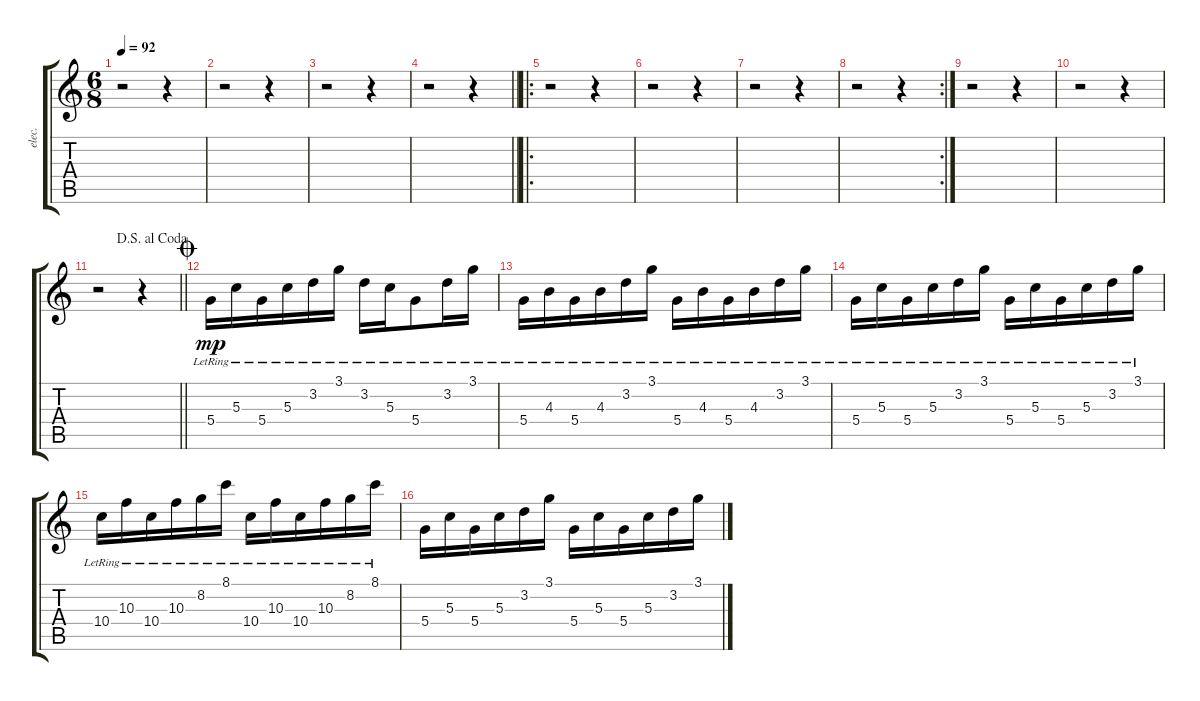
\track ("elec." "elec.") {instrument electricguitarclean}
\staff {score tabs}
\tuning (E4 B3 G3 D3 A2 E2) {hide}
\ts (6 8)
\tempo 92
\clef g2
\ks c
r.2{dy mp} r.4 |
r.2 r.4 |
r.2 r.4 |
\barLineRight lightlight
r.2 r.4 |
\ro
r.2 r.4 |
r.2 r.4 |
r.2 r.4 |
\rc 2
r.2 r.4 |
r.2 r.4 |
r.2 r.4 |
\jump dalsegnoalcoda
\barLineRight lightlight
r.2 r.4 |
\jump coda
5.4{lr}.16 5.3{lr}.16 5.4{lr}.16 5.3{lr}.16 3.2{lr}.16 3.1{lr}.16 3.2{lr}.16 5.3{lr}.16 5.4{lr}.8 3.2{lr}.16 3.1{lr}.16 |
5.4{lr}.16 4.3{lr}.16 5.4{lr}.16 4.3{lr}.16 3.2{lr}.16 3.1{lr}.16 5.4{lr}.16 4.3{lr}.16 5.4{lr}.16 4.3{lr}.16 3.2{lr}.16 3.1{lr}.16 |
5.4{lr}.16 5.3{lr}.16 5.4{lr}.16 5.3{lr}.16 3.2{lr}.16 3.1{lr}.16 5.4{lr}.16 5.3{lr}.16 5.4{lr}.16 5.3{lr}.16 3.2{lr}.16 3.1{lr}.16 |
10.4{lr}.16 10.3{lr}.16 10.4{lr}.16 10.3{lr}.16 8.2{lr}.16 8.1{lr}.16 10.4{lr}.16 10.3{lr}.16 10.4{lr}.16 10.3{lr}.16 8.2{lr}.16 8.1{lr}.16 |
5.4.16 5.3.16 5.4.16 5.3.16 3.2.16 3.1.16 5.4.16 5.3.16 5.4.16 5.3.16 3.2.16 3.1.16
